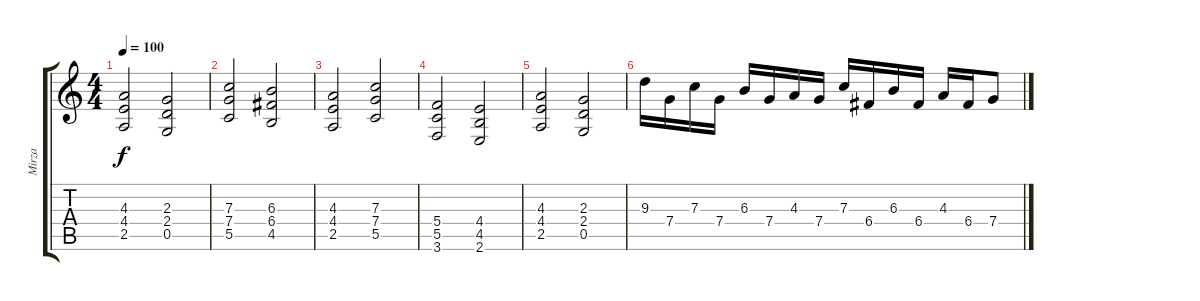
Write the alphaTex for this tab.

\track ("Mirza" "Mirza") {instrument overdrivenguitar}
\staff {score tabs}
\tuning (D4 A3 F3 C3 G2 D2) {hide}
\ts (4 4)
\tempo 100
\clef g2
\ks c
(4.3 4.4 2.5).2{dy f} (2.3 2.4 0.5).2 |
(7.3 7.4 5.5).2 (6.3 6.4 4.5).2 |
(4.3 4.4 2.5).2 (7.3 7.4 5.5).2 |
(5.4 5.5 3.6).2 (4.4 4.5 2.6).2 |
(4.3 4.4 2.5).2 (2.3 2.4 0.5).2 |
9.3.16 7.4.16 7.3.16 7.4.16 6.3.16 7.4.16 4.3.16 7.4.16 7.3.16 6.4.16 6.3.16 6.4.16 4.3.16 6.4.16 7.4.8
